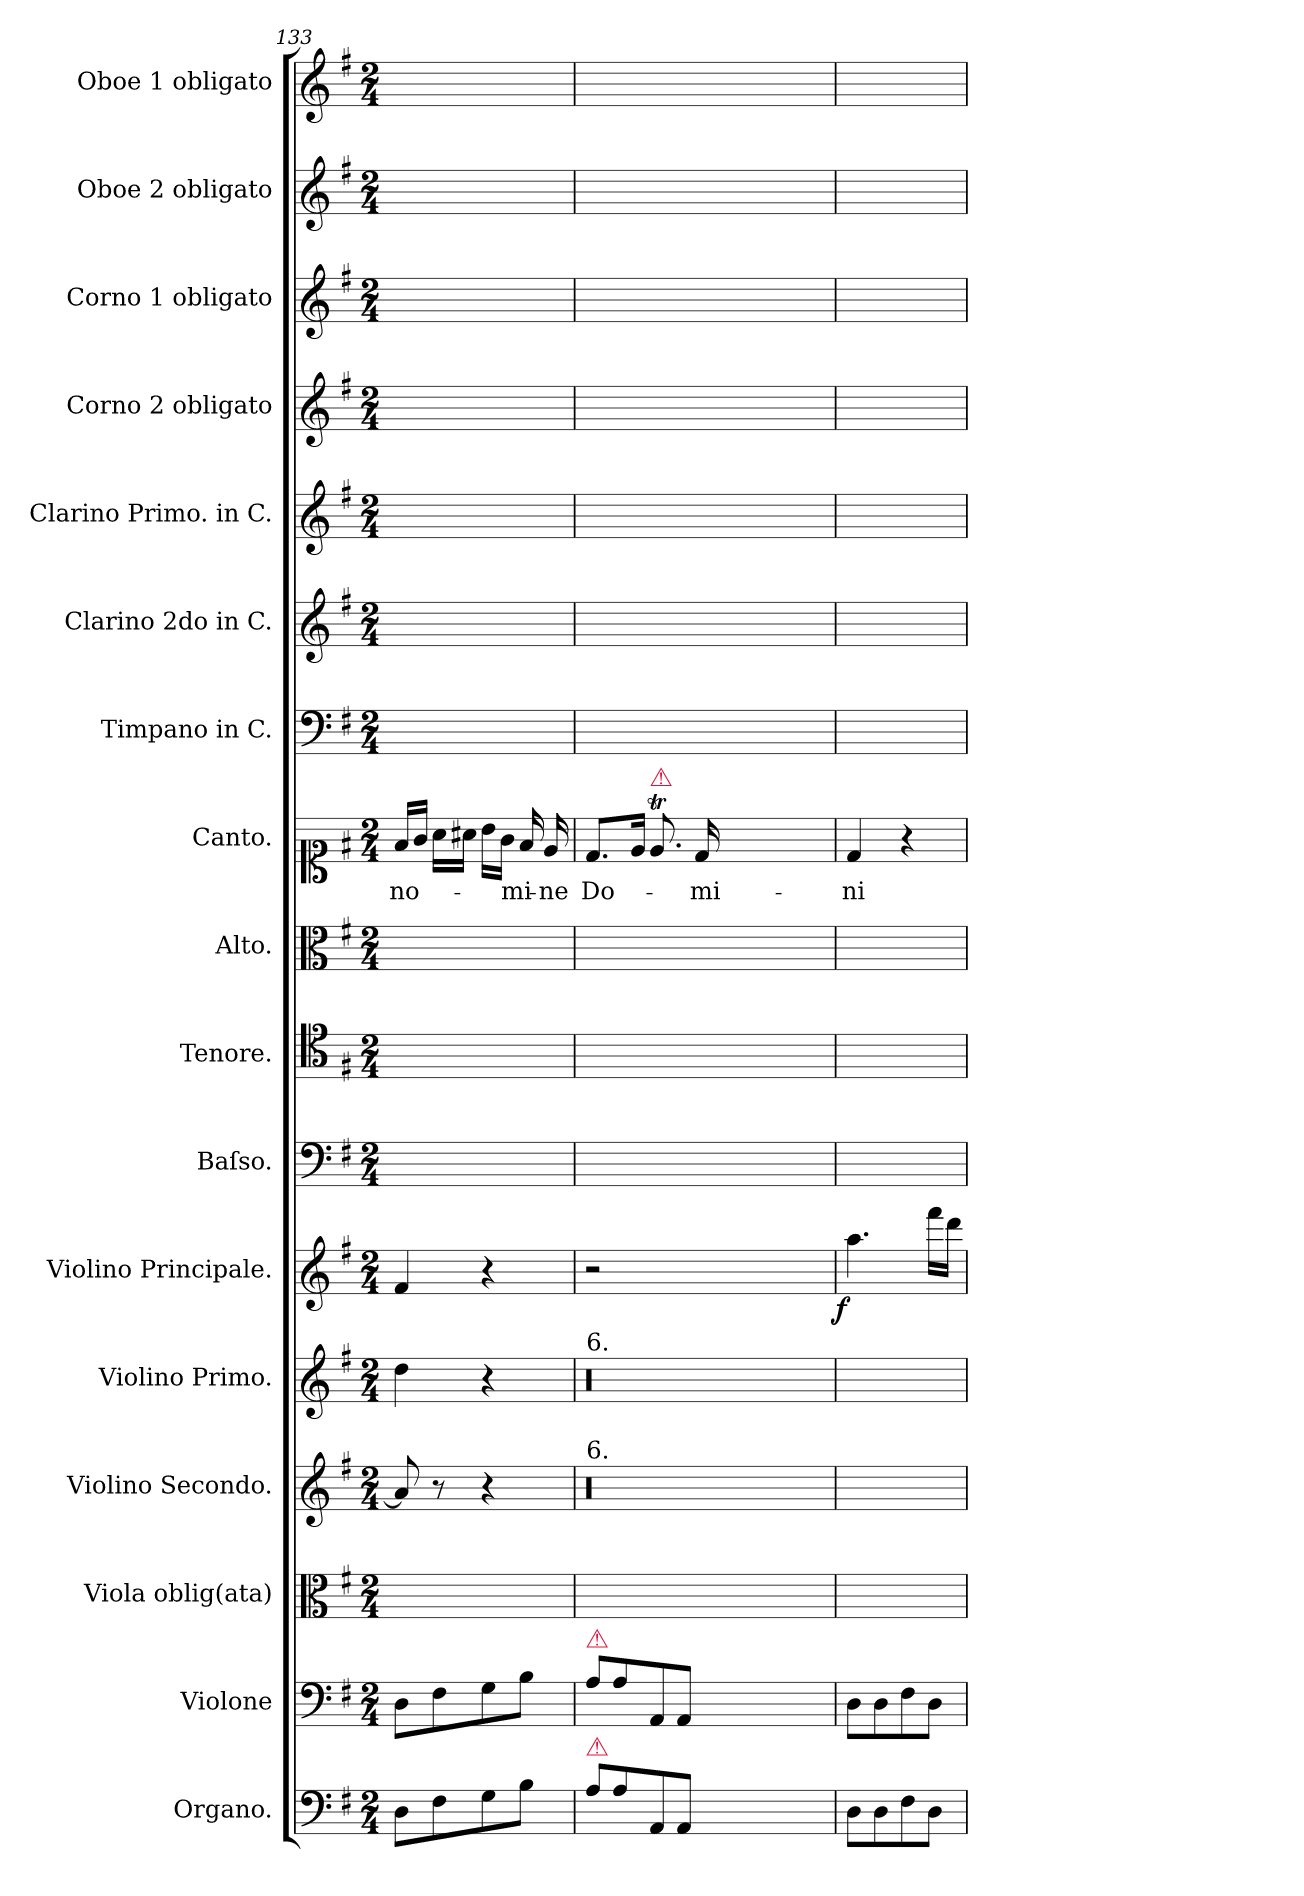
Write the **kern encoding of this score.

**kern	**kern	**kern	**kern	**kern	**kern	**dynam	**kern	**kern	**kern	**kern	**text	**kern	**kern	**kern	**kern	**kern	**kern	**kern
*part17	*part16	*part15	*part14	*part13	*part12	*part12	*part11	*part10	*part9	*part8	*part8	*part7	*part6	*part5	*part4	*part3	*part2	*part1
*staff17	*staff16	*staff15	*staff14	*staff13	*staff12	*staff12	*staff11	*staff10	*staff9	*staff8	*staff8	*staff7	*staff6	*staff5	*staff4	*staff3	*staff2	*staff1
*I"Organo.	*I"Violone	*I"Viola oblig(ata)	*I"Violino Secondo.	*I"Violino Primo.	*I"Violino Principale.	*	*I"Baſso.	*I"Tenore.	*I"Alto.	*I"Canto.	*	*I"Timpano in C.	*I"Clarino 2do in C.	*I"Clarino Primo. in C.	*I"Corno 2 obligato	*I"Corno 1 obligato	*I"Oboe 2 obligato	*I"Oboe 1 obligato
*I'Org.	*I'Vlne	*I'Vla.	*	*I'Vn I	*I'Vln. Princ.	*	*I'B.	*I'T.	*I'A.	*I'C.	*	*I'Timp.	*I'Clno 2 in C.	*I'Clno 1 in C	*I'[C. 2 obl.]	*I'[C. 1 obl.]	*I'[Ob. 2]	*I'[Ob. 1]
*clefF4	*clefF4	*clefC3	*clefG2	*clefG2	*clefG2	*	*clefF4	*clefC4	*clefC3	*clefC1	*	*clefF4	*clefG2	*clefG2	*clefG2	*clefG2	*clefG2	*clefG2
*k[f#]	*k[f#]	*k[f#]	*k[f#]	*k[f#]	*k[f#]	*	*k[f#]	*k[f#]	*k[f#]	*k[f#]	*	*k[f#]	*k[f#]	*k[f#]	*k[f#]	*k[f#]	*k[f#]	*k[f#]
*G:	*G:	*G:	*G:	*G:	*G:	*	*G:	*G:	*G:	*G:	*	*G:	*G:	*G:	*G:	*G:	*G:	*G:
*M2/4	*M2/4	*M2/4	*M2/4	*M2/4	*M2/4	*	*M2/4	*M2/4	*M2/4	*M2/4	*	*M2/4	*M2/4	*M2/4	*M2/4	*M2/4	*M2/4	*M2/4
=133	=133	=133	=133	=133	=133	=133	=133	=133	=133	=133	=133	=133	=133	=133	=133	=133	=133	=133
8D\L	8D\L	2ryy	8a/]	4dd\	4f#/	.	2ryy	2ryy	2ryy	16f#/LL	no-	2ryy	2ryy	2ryy	2ryy	2ryy	2ryy	2ryy
.	.	.	.	.	.	.	.	.	.	16g/JJ	.	.	.	.	.	.	.	.
8F#\	8F#\	.	8r	.	.	.	.	.	.	16a\LL	.	.	.	.	.	.	.	.
.	.	.	.	.	.	.	.	.	.	16a#X\JJ	.	.	.	.	.	.	.	.
8G\	8G\	.	4r	4r	4r	.	.	.	.	16b\LL	.	.	.	.	.	.	.	.
.	.	.	.	.	.	.	.	.	.	16g\JJ	.	.	.	.	.	.	.	.
8B\J	8B\J	.	.	.	.	.	.	.	.	16f#/	-mi-	.	.	.	.	.	.	.
.	.	.	.	.	.	.	.	.	.	16e/	-ne	.	.	.	.	.	.	.
=134	=134	=134	=134	=134	=134	=134	=134	=134	=134	=134	=134	=134	=134	=134	=134	=134	=134	=134
!	!	!	!	!LO:TX:a:t=6.	!	!	!	!	!	!	!	!	!	!	!	!	!	!
!	!	!	!LO:TX:a:t=6.	!	!	!	!	!	!	!	!	!	!	!	!	!	!	!
!	!LO:TX:a:color=crimson:t=⚠	!	!	!	!	!	!	!	!	!	!	!	!	!	!	!	!	!
!LO:TX:a:color=crimson:t=⚠	!	!	!	!	!	!	!	!	!	!	!	!	!	!	!	!	!	!
!	!	!	!LO:N:vis=00	!LO:N:vis=00	!	!	!	!	!	!	!	!	!	!	!	!	!	!
8A\L	8A\L	2ryy	0r	0r	2r	.	2ryy	2ryy	2ryy	8.d/L	Do-	2ryy	2ryy	2ryy	2ryy	2ryy	2ryy	2ryy
8A\	8A\	.	.	.	.	.	.	.	.	.	.	.	.	.	.	.	.	.
.	.	.	.	.	.	.	.	.	.	16e/Jk	.	.	.	.	.	.	.	.
!	!	!	!	!	!	!	!	!	!	!LO:TX:a:color=crimson:t=⚠	!	!	!	!	!	!	!	!
8AA/	8AA/	.	.	.	.	.	.	.	.	8.eT/	.	.	.	.	.	.	.	.
8AA/J	8AA/J	.	.	.	.	.	.	.	.	.	.	.	.	.	.	.	.	.
.	.	.	.	.	.	.	.	.	.	16d/	-mi-	.	.	.	.	.	.	.
1.ryy	1.ryy	1.ryy	.	.	1.ryy	.	1.ryy	1.ryy	1.ryy	1.ryy	.	1.ryy	1.ryy	1.ryy	1.ryy	1.ryy	1.ryy	1.ryy
=135	=135	=135	=135	=135	=135	=135	=135	=135	=135	=135	=135	=135	=135	=135	=135	=135	=135	=135
!	!	!	!	!	!	!LO:DY:b:rj	!	!	!	!	!	!	!	!	!	!	!	!
8D\L	8D\L	2ryy	2ryy	2ryy	4.aa\	f	2ryy	2ryy	2ryy	4d/	-ni	2ryy	2ryy	2ryy	2ryy	2ryy	2ryy	2ryy
8D\	8D\	.	.	.	.	.	.	.	.	.	.	.	.	.	.	.	.	.
8F#\	8F#\	.	.	.	.	.	.	.	.	4r	.	.	.	.	.	.	.	.
8D\J	8D\J	.	.	.	16fff#\LL	.	.	.	.	.	.	.	.	.	.	.	.	.
.	.	.	.	.	16ddd\JJ	.	.	.	.	.	.	.	.	.	.	.	.	.
=	=	=	=	=	=	=	=	=	=	=	=	=	=	=	=	=	=	=
*-	*-	*-	*-	*-	*-	*-	*-	*-	*-	*-	*-	*-	*-	*-	*-	*-	*-	*-
